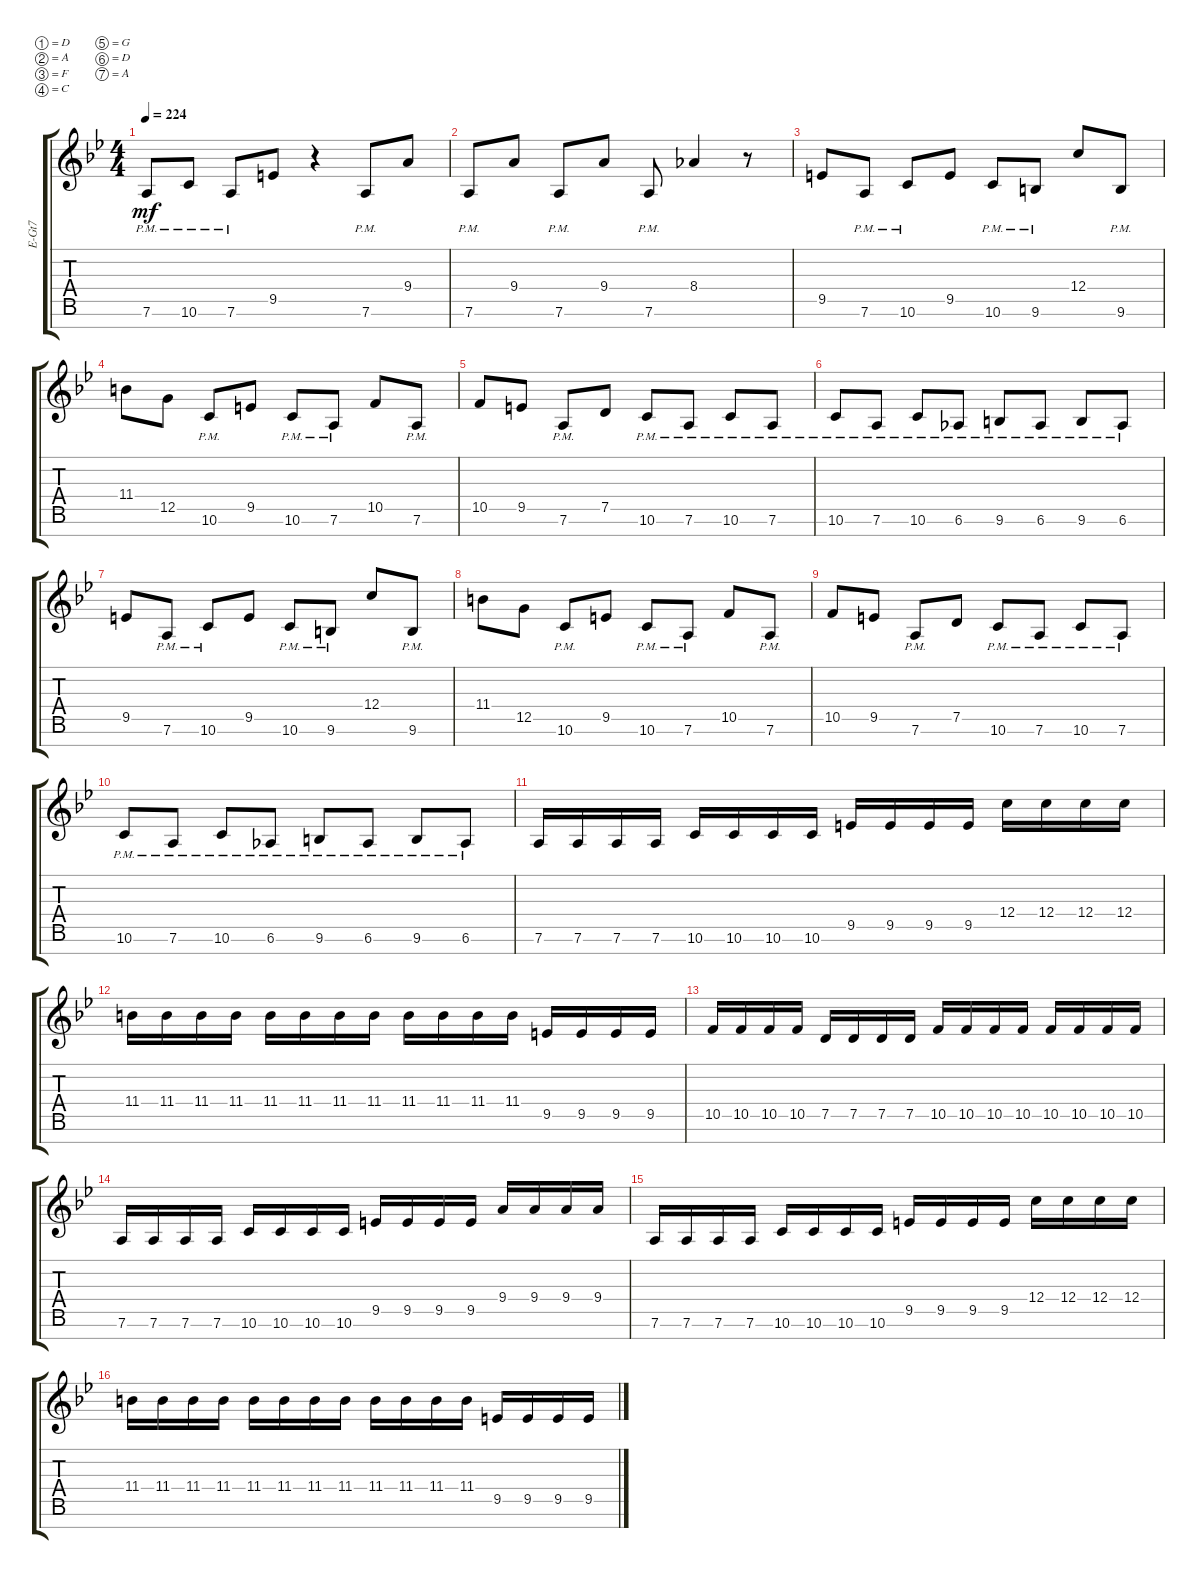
\defaultSystemsLayout 4
\bracketExtendMode groupsimilarinstruments
\otherSystemsTrackNameOrientation horizontal
\track ("Electric Guitar" "E-Gt7") {instrument distortionguitar}
\staff {score tabs}
\tuning (D4 A3 F3 C3 G2 D2 A1)
\ts (4 4)
\tempo 224
\clef g2
\ks bb
7.6{pm acc forcenatural}.8{dy mf instrument distortionguitar beam Up} 10.6{pm acc forcenatural}.8{beam Up} 7.6{pm acc forcenatural}.8{beam Up} 9.5{acc #}.8{beam Up} r.4{beam Up} 7.6{pm acc forcenatural}.8{beam Up} 9.4{acc forcenatural}.8{beam Up} |
7.6{pm acc forcenatural}.8{beam Up} 9.4{acc forcenatural}.8{beam Up} 7.6{pm acc forcenatural}.8{beam Up} 9.4{acc forcenatural}.8{beam Up} 7.6{pm acc forcenatural}.8{beam Up} 8.4{acc b}.4{beam Up} r.8{beam Up} |
9.5{acc #}.8{beam Up} 7.6{pm acc forcenatural}.8{beam Up} 10.6{pm acc forcenatural}.8{beam Up} 9.5{acc #}.8{beam Up} 10.6{pm acc forcenatural}.8{beam Up} 9.6{pm acc #}.8{beam Up} 12.4{acc forcenatural}.8{beam Up} 9.6{pm acc #}.8{beam Up} |
11.4{acc #}.8{beam Down} 12.5{acc forcenatural}.8{beam Down} 10.6{pm acc forcenatural}.8{beam Up} 9.5{acc #}.8{beam Up} 10.6{pm acc forcenatural}.8{beam Up} 7.6{pm acc forcenatural}.8{beam Up} 10.5{acc forcenatural}.8{beam Up} 7.6{pm acc forcenatural}.8{beam Up} |
10.5{acc forcenatural}.8{beam Up} 9.5{acc #}.8{beam Up} 7.6{pm acc forcenatural}.8{beam Up} 7.5{acc forcenatural}.8{beam Up} 10.6{pm acc forcenatural}.8{beam Up} 7.6{pm acc forcenatural}.8{beam Up} 10.6{pm acc forcenatural}.8{beam Up} 7.6{pm acc forcenatural}.8{beam Up} |
10.6{pm acc forcenatural}.8{beam Up} 7.6{pm acc forcenatural}.8{beam Up} 10.6{pm acc forcenatural}.8{beam Up} 6.6{pm acc b}.8{beam Up} 9.6{pm acc #}.8{beam Up} 6.6{pm acc b}.8{beam Up} 9.6{pm acc #}.8{beam Up} 6.6{pm acc b}.8{beam Up} |
9.5{acc #}.8{beam Up} 7.6{pm acc forcenatural}.8{beam Up} 10.6{pm acc forcenatural}.8{beam Up} 9.5{acc #}.8{beam Up} 10.6{pm acc forcenatural}.8{beam Up} 9.6{pm acc #}.8{beam Up} 12.4{acc forcenatural}.8{beam Up} 9.6{pm acc #}.8{beam Up} |
11.4{acc #}.8{beam Down} 12.5{acc forcenatural}.8{beam Down} 10.6{pm acc forcenatural}.8{beam Up} 9.5{acc #}.8{beam Up} 10.6{pm acc forcenatural}.8{beam Up} 7.6{pm acc forcenatural}.8{beam Up} 10.5{acc forcenatural}.8{beam Up} 7.6{pm acc forcenatural}.8{beam Up} |
10.5{acc forcenatural}.8{beam Up} 9.5{acc #}.8{beam Up} 7.6{pm acc forcenatural}.8{beam Up} 7.5{acc forcenatural}.8{beam Up} 10.6{pm acc forcenatural}.8{beam Up} 7.6{pm acc forcenatural}.8{beam Up} 10.6{pm acc forcenatural}.8{beam Up} 7.6{pm acc forcenatural}.8{beam Up} |
10.6{pm acc forcenatural}.8{beam Up} 7.6{pm acc forcenatural}.8{beam Up} 10.6{pm acc forcenatural}.8{beam Up} 6.6{pm acc b}.8{beam Up} 9.6{pm acc #}.8{beam Up} 6.6{pm acc b}.8{beam Up} 9.6{pm acc #}.8{beam Up} 6.6{pm acc b}.8{beam Up} |
7.6{acc forcenatural}.16{beam Up} 7.6{acc forcenatural}.16{beam Up} 7.6{acc forcenatural}.16{beam Up} 7.6{acc forcenatural}.16{beam Up} 10.6{acc forcenatural}.16{beam Up} 10.6{acc forcenatural}.16{beam Up} 10.6{acc forcenatural}.16{beam Up} 10.6{acc forcenatural}.16{beam Up} 9.5{acc #}.16{beam Up} 9.5{acc #}.16{beam Up} 9.5{acc #}.16{beam Up} 9.5{acc #}.16{beam Up} 12.4{acc forcenatural}.16{beam Down} 12.4{acc forcenatural}.16{beam Down} 12.4{acc forcenatural}.16{beam Down} 12.4{acc forcenatural}.16{beam Down} |
11.4{acc #}.16{beam Down} 11.4{acc #}.16{beam Down} 11.4{acc #}.16{beam Down} 11.4{acc #}.16{beam Down} 11.4{acc #}.16{beam Down} 11.4{acc #}.16{beam Down} 11.4{acc #}.16{beam Down} 11.4{acc #}.16{beam Down} 11.4{acc #}.16{beam Down} 11.4{acc #}.16{beam Down} 11.4{acc #}.16{beam Down} 11.4{acc #}.16{beam Down} 9.5{acc #}.16{beam Up} 9.5{acc #}.16{beam Up} 9.5{acc #}.16{beam Up} 9.5{acc #}.16{beam Up} |
10.5{acc forcenatural}.16{beam Up} 10.5{acc forcenatural}.16{beam Up} 10.5{acc forcenatural}.16{beam Up} 10.5{acc forcenatural}.16{beam Up} 7.5{acc forcenatural}.16{beam Up} 7.5{acc forcenatural}.16{beam Up} 7.5{acc forcenatural}.16{beam Up} 7.5{acc forcenatural}.16{beam Up} 10.5{acc forcenatural}.16{beam Up} 10.5{acc forcenatural}.16{beam Up} 10.5{acc forcenatural}.16{beam Up} 10.5{acc forcenatural}.16{beam Up} 10.5{acc forcenatural}.16{beam Up} 10.5{acc forcenatural}.16{beam Up} 10.5{acc forcenatural}.16{beam Up} 10.5{acc forcenatural}.16{beam Up} |
7.6{acc forcenatural}.16{beam Up} 7.6{acc forcenatural}.16{beam Up} 7.6{acc forcenatural}.16{beam Up} 7.6{acc forcenatural}.16{beam Up} 10.6{acc forcenatural}.16{beam Up} 10.6{acc forcenatural}.16{beam Up} 10.6{acc forcenatural}.16{beam Up} 10.6{acc forcenatural}.16{beam Up} 9.5{acc #}.16{beam Up} 9.5{acc #}.16{beam Up} 9.5{acc #}.16{beam Up} 9.5{acc #}.16{beam Up} 9.4{acc forcenatural}.16{beam Up} 9.4{acc forcenatural}.16{beam Up} 9.4{acc forcenatural}.16{beam Up} 9.4{acc forcenatural}.16{beam Up} |
7.6{acc forcenatural}.16{beam Up} 7.6{acc forcenatural}.16{beam Up} 7.6{acc forcenatural}.16{beam Up} 7.6{acc forcenatural}.16{beam Up} 10.6{acc forcenatural}.16{beam Up} 10.6{acc forcenatural}.16{beam Up} 10.6{acc forcenatural}.16{beam Up} 10.6{acc forcenatural}.16{beam Up} 9.5{acc #}.16{beam Up} 9.5{acc #}.16{beam Up} 9.5{acc #}.16{beam Up} 9.5{acc #}.16{beam Up} 12.4{acc forcenatural}.16{beam Down} 12.4{acc forcenatural}.16{beam Down} 12.4{acc forcenatural}.16{beam Down} 12.4{acc forcenatural}.16{beam Down} |
11.4{acc #}.16{beam Down} 11.4{acc #}.16{beam Down} 11.4{acc #}.16{beam Down} 11.4{acc #}.16{beam Down} 11.4{acc #}.16{beam Down} 11.4{acc #}.16{beam Down} 11.4{acc #}.16{beam Down} 11.4{acc #}.16{beam Down} 11.4{acc #}.16{beam Down} 11.4{acc #}.16{beam Down} 11.4{acc #}.16{beam Down} 11.4{acc #}.16{beam Down} 9.5{acc #}.16{beam Up} 9.5{acc #}.16{beam Up} 9.5{acc #}.16{beam Up} 9.5{acc #}.16{beam Up}
